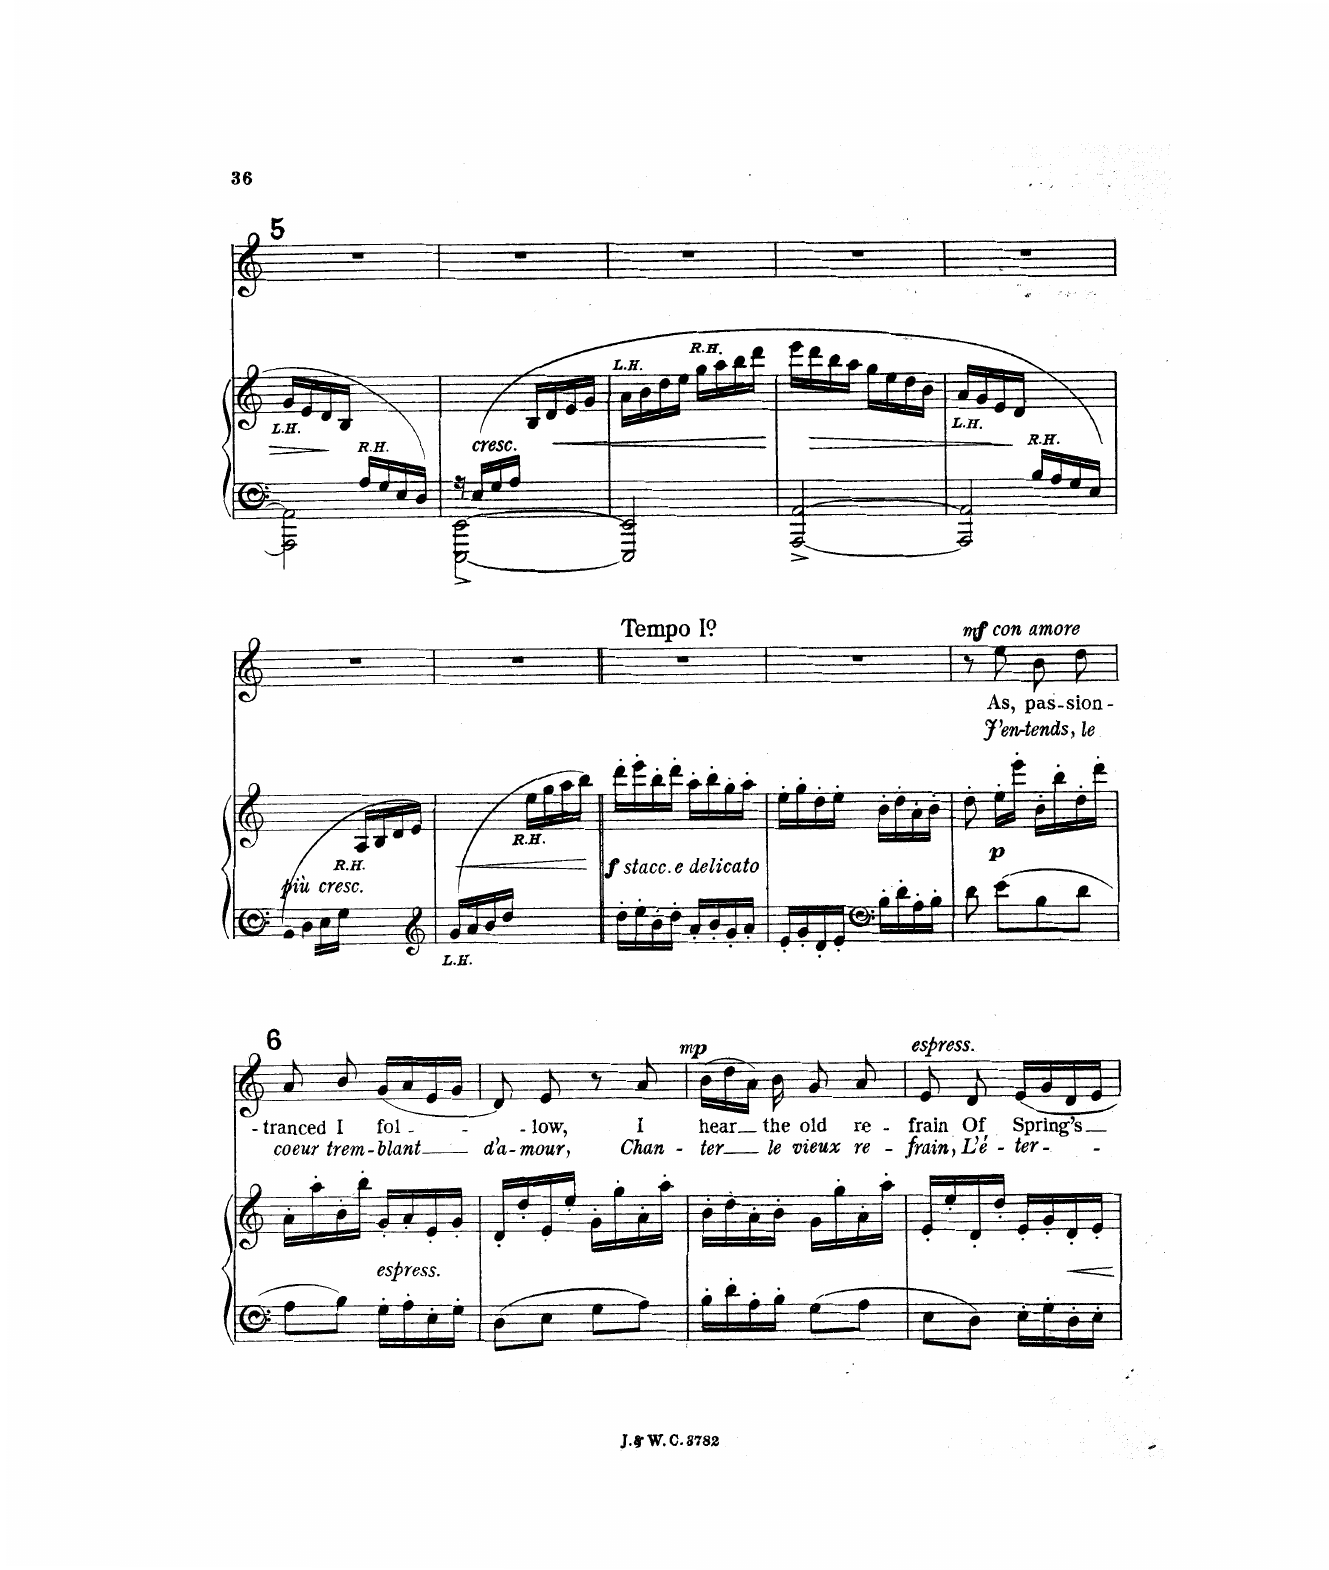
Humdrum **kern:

**kern	**kern	**dynam	**kern	**text	**text	**dynam
*part2	*part2	*part2	*part1	*part1	*part1	*part1
*staff3	*staff2	*staff2/3	*staff1	*staff1	*staff1	*staff1
*I"Piano	*	*	*I"Voice	*	*	*
*I'Pno	*	*	*	*	*	*
*clefF4	*clefG2	*	*clefG2	*	*	*
*k[]	*k[]	*	*k[]	*	*	*
*M2/4	*M2/4	*	*M2/4	*	*	*
!!LO:REH:place=s1:a:B:enc=none:fs=20:t=5
=51	=51	=51	=51	=51	=51	=51
*^	*	*	*	*	*	*
!	!	!LO:TX:b:t=L.H.	!	!	!	!	!
!	!	!	!LO:HP:b	!	!	!	!
4ryy	2AAA\] 2AA\]	16g/LL	>	2r	.	.	.
.	.	16e/	.	.	.	.	.
.	.	16d/	.	.	.	.	.
.	.	16B/JJ	.	.	.	.	.
!	!	!LO:TX:b:t=R.H.	!	!	!	!	!
16A/LL	.	4ryy	]	.	.	.	.
16G/	.	.	.	.	.	.	.
16E/	.	.	.	.	.	.	.
16D/JJ	.	.	.	.	.	.	.
=52	=52	=52	=52	=52	=52	=52	=52
16ryy	[2EEE\^< [2EE\^<	16r	.	2r	.	.	.
!	!	!LO:TX:b:i:t=cresc.	!	!	!	!	!
!	!	!	!LO:HP:b=2	!	!	!	!
16E/LL	.	8.ryy	<	.	.	.	.
16G/	.	.	.	.	.	.	.
16A/JJ	.	.	.	.	.	.	.
4ryy	.	16B/LL	.	.	.	.	.
.	.	16d/	.	.	.	.	.
.	.	16e/	.	.	.	.	.
.	.	16g/JJ	.	.	.	.	.
*v	*v	*	*	*	*	*	*
=53	=53	=53	=53	=53	=53	=53
!	!LO:TX:a:t=L.H.	!	!	!	!	!
2EEE/] 2EE/]	16a\LL	.	2r	.	.	.
.	16b\	.	.	.	.	.
.	16dd\	.	.	.	.	.
.	16ee\JJ	.	.	.	.	.
!	!LO:TX:a:t=R.H.	!	!	!	!	!
.	16gg\LL	.	.	.	.	.
.	16aa\	.	.	.	.	.
.	16bb\	.	.	.	.	.
.	16ddd\JJ	.	.	.	.	.
.	.	[	.	.	.	.
=54	=54	=54	=54	=54	=54	=54
!	!	!LO:HP:b	!	!	!	!
[2AAA/^ [2AA/^	16eee\LL	>	2r	.	.	.
.	16ddd\	.	.	.	.	.
.	16bb\	.	.	.	.	.
.	16aa\JJ	.	.	.	.	.
.	16gg\LL	.	.	.	.	.
.	16ee\	.	.	.	.	.
.	16dd\	.	.	.	.	.
.	16b\JJ	.	.	.	.	.
=55	=55	=55	=55	=55	=55	=55
*^	*	*	*	*	*	*
!	!	!LO:TX:b:t=L.H.	!	!	!	!	!
4ryy	2AAA/] 2AA/]	16a/LL	.	2r	.	.	.
.	.	16g/	.	.	.	.	.
.	.	16e/	.	.	.	.	.
.	.	16d/JJ	.	.	.	.	.
!	!	!LO:TX:b:t=R.H.	!	!	!	!	!
16B/LL	.	4ryy	]	.	.	.	.
16A/	.	.	.	.	.	.	.
16G/	.	.	.	.	.	.	.
16E/JJ	.	.	.	.	.	.	.
=56	=56	=56	=56	=56	=56	=56	=56
(>16BB\LL	2ryy	16ryy	.	2r	.	.	.
!	!	!LO:TX:b:i:t=più cresc.	!	!	!	!	!
!	!	!	!LO:HP:b=2	!	!	!	!
16D\	.	8.ryy	<	.	.	.	.
16E\	.	.	.	.	.	.	.
16G\JJ	.	.	.	.	.	.	.
!	!	!LO:TX:b:t=R.H.	!	!	!	!	!
4ryy	.	16A/LL	.	.	.	.	.
.	.	16B/	.	.	.	.	.
.	.	16d/	.	.	.	.	.
.	.	16e/JJ)	.	.	.	.	.
=57	=57	=57	=57	=57	=57	=57	=57
*clefG2	*	*	*	*	*	*	*
!	!	!LO:TX:b:t=L.H.	!	!	!	!	!
(16g/LL	2ryy	4ryy	.	2r	.	.	.
16a/	.	.	.	.	.	.	.
16b/	.	.	.	.	.	.	.
16dd/JJ	.	.	.	.	.	.	.
!	!	!LO:TX:b:t=R.H.	!	!	!	!	!
4ryy	.	16ee\LL	.	.	.	.	.
.	.	16gg\	.	.	.	.	.
.	.	16aa\	.	.	.	.	.
.	.	16bb\JJ)	.	.	.	.	.
*v	*v	*	*	*	*	*	*
.	.	[	.	.	.	.
=58||	=58||	=58||	=58||	=58||	=58||	=58||
!	!	!	!LO:TX:a:B:t=Tempo 1	!	!	!
!	!	!LO:DY:b	!	!	!	!
!	!	!LO:DY:n=1:b	!	!	!	!
16dd'\LL	16ddd'\LL	f other-dynamics	2r	.	.	.
16ee'\	16eee'\	.	.	.	.	.
16b'\	16bb'\	.	.	.	.	.
16dd'\JJ	16ddd'\JJ	.	.	.	.	.
16a'/LL	16aa'\LL	.	.	.	.	.
16b'/	16bb'\	.	.	.	.	.
16g'/	16gg'\	.	.	.	.	.
16a'/JJ	16aa'\JJ	.	.	.	.	.
=59	=59	=59	=59	=59	=59	=59
16e'/LL	16ee'\LL	.	2r	.	.	.
16g'/	16gg'\	.	.	.	.	.
16d'/	16dd'\	.	.	.	.	.
16e'/JJ	16ee'\JJ	.	.	.	.	.
*clefF4	*	*	*	*	*	*
16B'\LL	16b'\LL	.	.	.	.	.
16d'\	16dd'\	.	.	.	.	.
16A'\	16a'\	.	.	.	.	.
16B'\JJ	16b'\JJ	.	.	.	.	.
=60	=60	=60	=60	=60	=60	=60
8d'\	8dd'\	.	8r	.	.	.
!	!	!LO:DY:b	!	!	!	!LO:DY:a
!	!	!	!	!	!	!LO:DY:n=1:a
8e\L	16ee'\LL	p	8ee\	As,	J’en-	mf other-dynamics
.	16eee'\JJ	.	.	.	.	.
8B\	16b'\LL	.	8b\	pas-	-tends,	.
.	16bb'\	.	.	.	.	.
8d\J	16dd'\	.	8dd\	-sion-	le	.
.	16ddd'\JJ	.	.	.	.	.
!!LO:REH:place=s1:a:B:enc=none:fs=20:t=6
=61	=61	=61	=61	=61	=61	=61
8A\L	16a'\LL	.	8a/	-- tranced,	coeur	.
.	16aa'\	.	.	.	.	.
8B\J	16b'\	.	8b/	I	trem-	.
.	16bb'\JJ	.	.	.	.	.
!	!LO:TX:i:t=espress.	!	!	!	!	!
16G'\LL	16g'/LL	.	(16g/LL	fol-	-blant	.
16A'\	16a'/	.	16a/	.	.	.
16E'\	16e'/	.	16e/	.	.	.
16G'\JJ	16g'/JJ	.	16g/JJ	.	.	.
=62	=62	=62	=62	=62	=62	=62
8D\L	16d'/LL	.	8d/)	.	d’a-	.
.	16dd'/	.	.	.	.	.
8E\J	16e'/	.	8e/	-low,	-mour,	.
.	16ee'/JJ	.	.	.	.	.
8G\L	16g'\LL	.	8r	.	.	.
.	16gg'\	.	.	.	.	.
8A\J	16a'\	.	8a/	I	Chan-	.
.	16aa'\JJ	.	.	.	.	.
=63	=63	=63	=63	=63	=63	=63
!	!	!	!	!	!	!LO:DY:a
16B'\LL	16b'\LL	.	(16b\LL	hear	-ter	mp
16d'\	16dd'\	.	16dd\	.	.	.
16A'\	16a'\	.	16a\JJ)	.	.	.
16B'\JJ	16b'\JJ	.	16b\	the	le	.
8G\L	16g'\LL	.	8g/	old	vieux	.
.	16gg'\	.	.	.	.	.
8A\J	16a'\	.	8a/	re-	re-	.
.	16aa'\JJ	.	.	.	.	.
=64	=64	=64	=64	=64	=64	=64
!	!	!	!LO:TX:i:t=espress.	!	!	!
8E\L	16e'/LL	.	8e/	-frain	-frain,	.
.	16ee'/	.	.	.	.	.
8D\J	16d'/	.	8d/	Of	L’é-	.
.	16dd'/JJ	.	.	.	.	.
16E'\LL	16e'/LL	.	16e/LL	Spring's	-ter-	.
16G'\	16g'/	.	16g/	.	.	.
16D'\	16d'/	.	16d/	.	.	.
16E'\JJ	16e'/JJ	.	16e/JJ	.	.	.
=	=	=	=	=	=	=
*-	*-	*-	*-	*-	*-	*-
